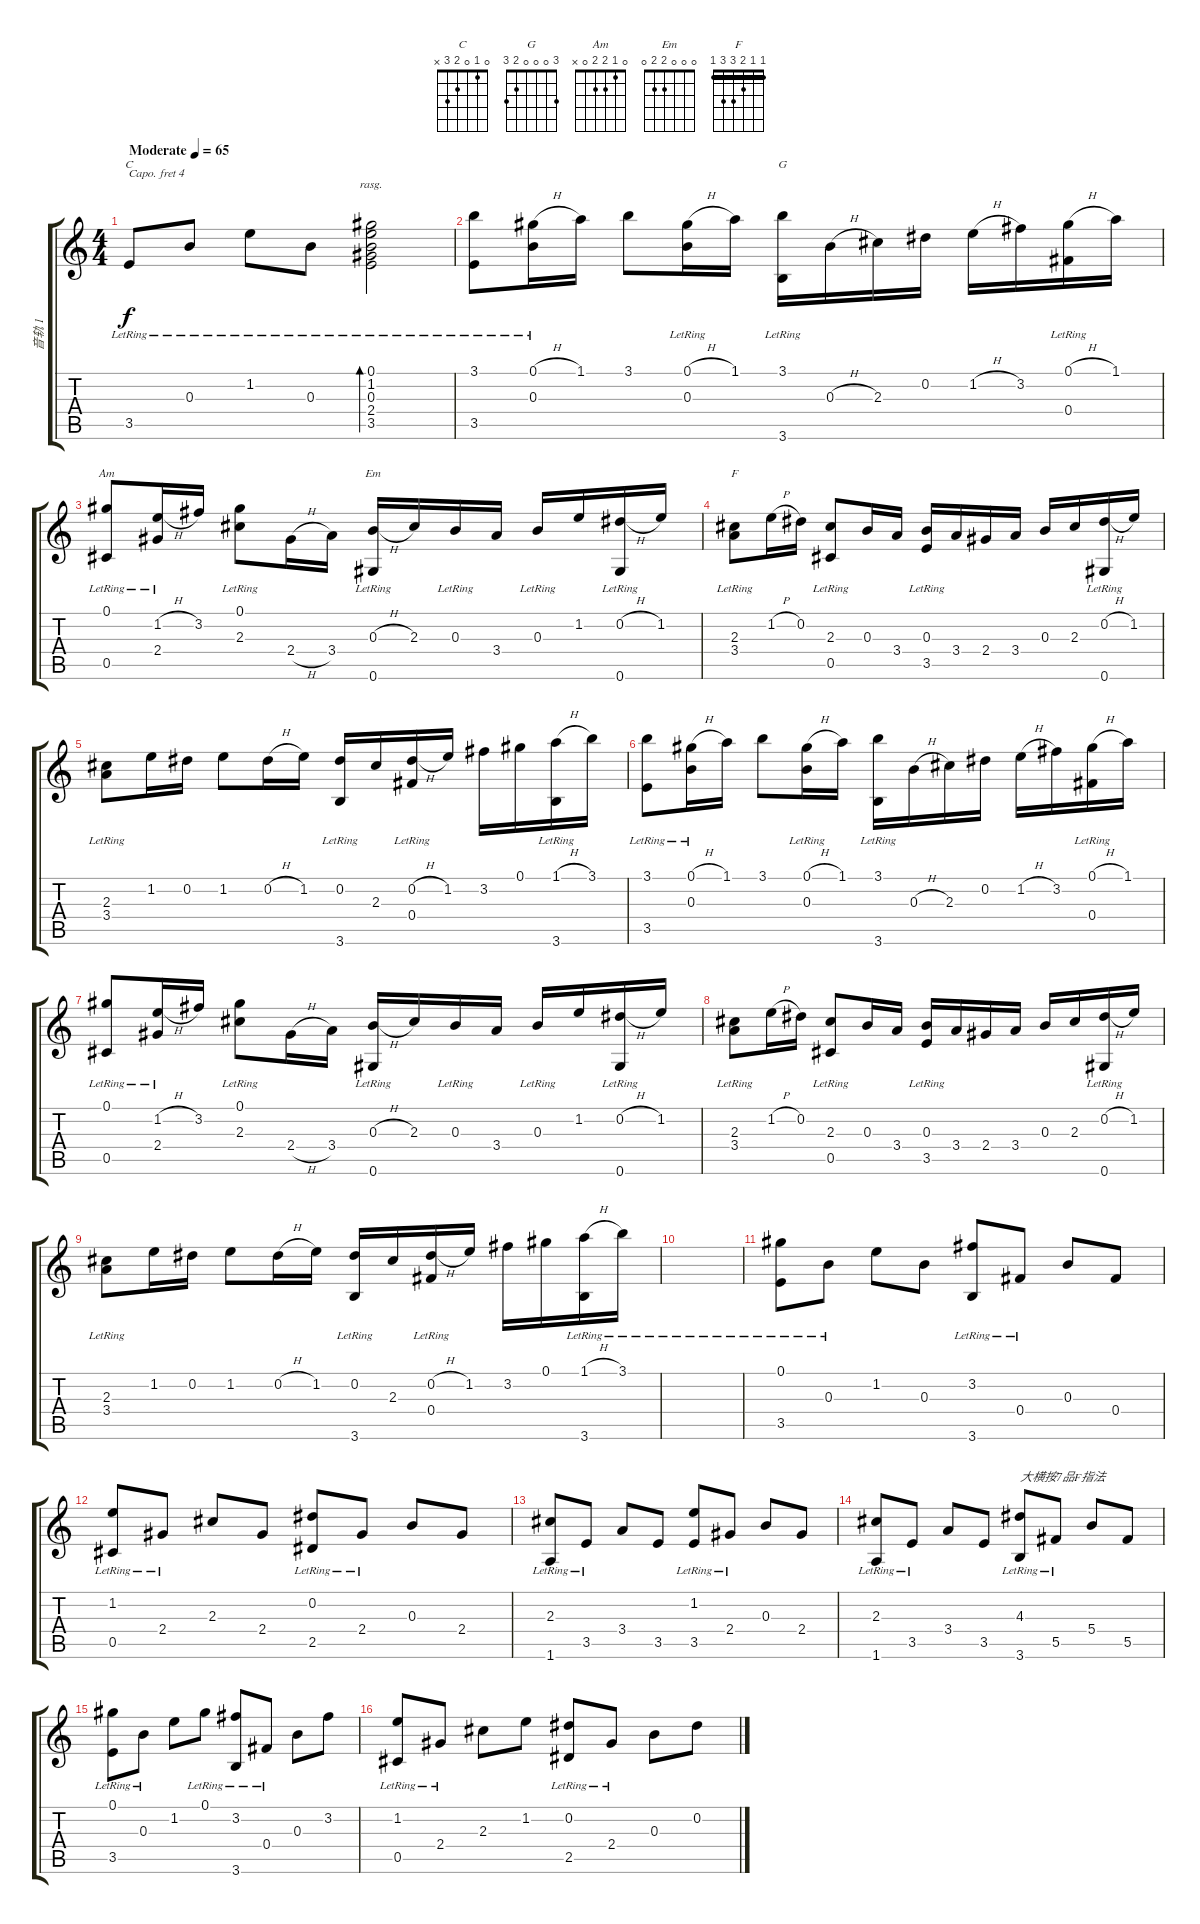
\track ("音轨 1" "音轨 1") {instrument acousticguitarsteel}
\staff {score tabs}
\capo 4
\tuning (E4 B3 G3 D3 A2 E2) {hide}
\chord ("C" 0 1 0 2 3 x)
\chord ("G" 3 0 0 0 2 3)
\chord ("Am" 0 1 2 2 0 x)
\chord ("Em" 0 0 0 2 2 0)
\chord ("F" 1 1 2 3 3 1) {barre 1}
\ts (4 4)
\tempo (65 "Moderate")
\clef g2
\ks c
3.5{lr}.8{ch "C" dy f volume 13 balance 8 instrument acousticguitarsteel} 0.3{lr}.8 1.2{lr}.8 0.3{lr}.8 (0.1{lr} 1.2{lr} 0.3{lr} 2.4 3.5).2{bd 480 rasg ii} |
(3.1 3.5{lr}).8 (0.1{h} 0.3{lr}).16 1.1.16 3.1.8 (0.1{h} 0.3{lr}).16 1.1.16 (3.1{lr} 3.6{lr}).16{ch "G"} 0.3{h}.16 2.3.16 0.2.16 1.2{h}.16 3.2.16 (0.1{h} 0.4{lr}).16 1.1.16 |
(0.1{lr} 0.5{lr}).8{ch "Am"} (1.2{h} 2.4{lr}).16 3.2.16 (0.1{lr} 2.3{lr}).8 2.4{h}.16 3.4.16 (0.3{h} 0.6{lr}).16{ch "Em"} 2.3.16 0.3{lr}.16 3.4.16 0.3{lr}.16 1.2.16 (0.2{h} 0.6{lr}).16 1.2.16 |
(2.3{lr} 3.4{lr}).8{ch "F"} 1.2{h}.16 0.2.16 (2.3 0.5{lr}).8 0.3.16 3.4.16 (0.3{lr} 3.5{lr}).16 3.4.16 2.4.16 3.4.16 0.3.16 2.3.16 (0.2{h} 0.6{lr}).16 1.2.16 |
(2.3{lr} 3.4{lr}).8 1.2.16 0.2.16 1.2.8 0.2{h}.16 1.2.16 (0.2 3.6{lr}).16 2.3.16 (0.2{h} 0.4{lr}).16 1.2.16 3.2.16 0.1.16 (1.1{h} 3.6{lr}).16 3.1.16 |
(3.1 3.5{lr}).8 (0.1{h} 0.3{lr}).16 1.1.16 3.1.8 (0.1{h} 0.3{lr}).16 1.1.16 (3.1{lr} 3.6{lr}).16 0.3{h}.16 2.3.16 0.2.16 1.2{h}.16 3.2.16 (0.1{h} 0.4{lr}).16 1.1.16 |
(0.1{lr} 0.5{lr}).8 (1.2{h} 2.4{lr}).16 3.2.16 (0.1{lr} 2.3{lr}).8 2.4{h}.16 3.4.16 (0.3{h} 0.6{lr}).16 2.3.16 0.3{lr}.16 3.4.16 0.3{lr}.16 1.2.16 (0.2{h} 0.6{lr}).16 1.2.16 |
(2.3{lr} 3.4{lr}).8 1.2{h}.16 0.2.16 (2.3 0.5{lr}).8 0.3.16 3.4.16 (0.3{lr} 3.5{lr}).16 3.4.16 2.4.16 3.4.16 0.3.16 2.3.16 (0.2{h} 0.6{lr}).16 1.2.16 |
(2.3{lr} 3.4{lr}).8 1.2.16 0.2.16 1.2.8 0.2{h}.16 1.2.16 (0.2 3.6{lr}).16 2.3.16 (0.2{h} 0.4{lr}).16 1.2.16 3.2.16 0.1.16 (1.1{h lr} 3.6{lr}).16 3.1{lr}.16 |
|
(0.1{lr} 3.5{lr}).8 0.3{lr}.8 1.2.8 0.3.8 (3.2{lr} 3.6{lr}).8 0.4{lr}.8 0.3.8 0.4.8 |
(1.2{lr} 0.5{lr}).8 2.4{lr}.8 2.3.8 2.4.8 (0.2{lr} 2.5{lr}).8 2.4{lr}.8 0.3.8 2.4.8 |
(2.3{lr} 1.6{lr}).8 3.5{lr}.8 3.4.8 3.5.8 (1.2{lr} 3.5{lr}).8 2.4{lr}.8 0.3.8 2.4.8 |
(2.3{lr} 1.6{lr}).8 3.5{lr}.8 3.4.8 3.5.8 (4.3{lr} 3.6{lr}).8{txt "大横按7品F指法"} 5.5{lr}.8 5.4.8 5.5.8 |
(0.1{lr} 3.5{lr}).8 0.3{lr}.8 1.2.8 0.1{lr}.8 (3.2{lr} 3.6{lr}).8 0.4{lr}.8 0.3.8 3.2.8 |
(1.2{lr} 0.5{lr}).8 2.4{lr}.8 2.3.8 1.2.8 (0.2{lr} 2.5{lr}).8 2.4{lr}.8 0.3.8 0.2.8
